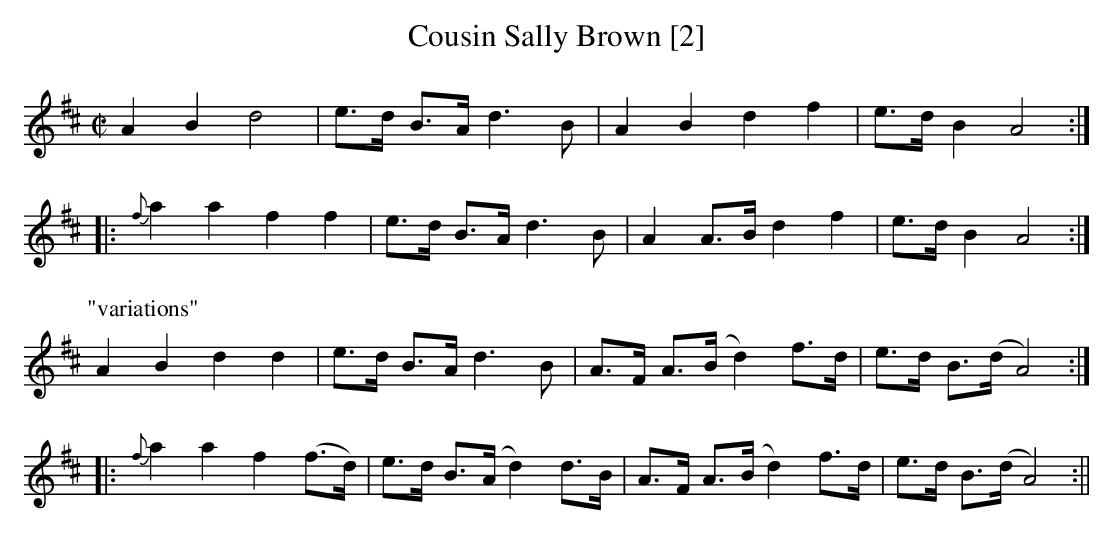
X:1
T:Cousin Sally Brown [2]
L:1/8
M:C|
K:D
A2B2 d4|e>d B>A d3B|A2B2d2f2|e>d B2 A4:|
|:{f}a2 a2 f2f2|e>d B>A d3B|A2 A>B d2f2|e>d B2 A4:|
P:"variations"
A2B2d2d2|e>d B>A d3B|A>F A>(B d2) f>d|e>d B>(d A4):|
|:{f}a2a2 f2 (f>d)|e>d B>(A d2) d>B|A>F A>(B d2) f>d|e>d B>(d A4):||
